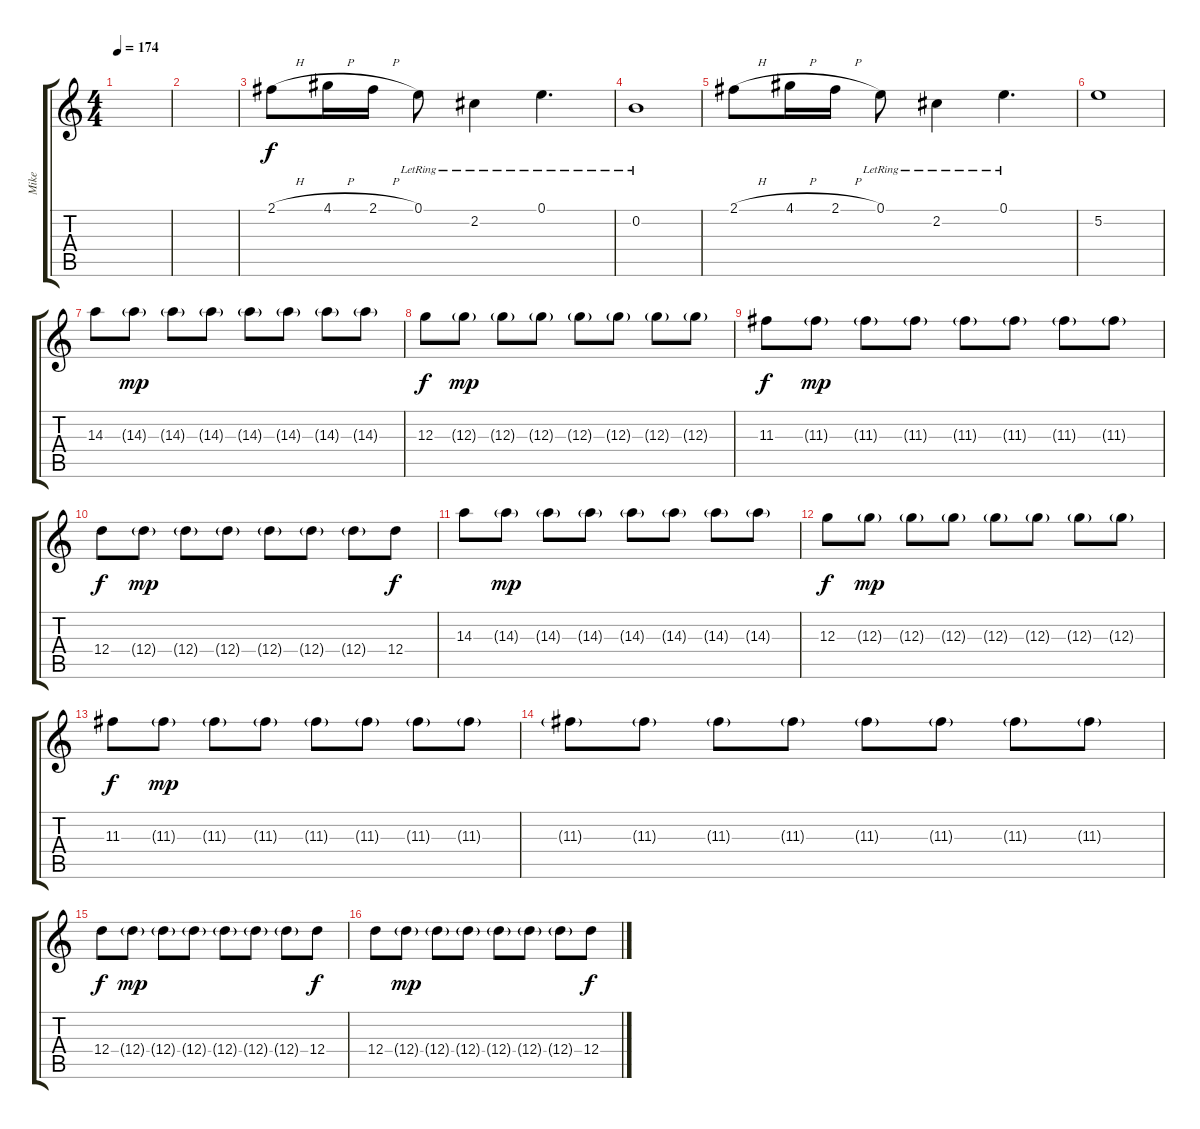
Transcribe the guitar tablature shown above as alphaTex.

\track ("Mike" "Mike") {instrument distortionguitar}
\staff {score tabs}
\tuning (E4 B3 G3 D3 A2 E2) {hide}
\ts (4 4)
\tempo 174
\clef g2
\ks c
|
|
2.1{h}.8 4.1{h}.16 2.1{h}.16 0.1{lr}.8 2.2{lr}.4 0.1{lr}.4{d} |
0.2{lr}.1 |
2.1{h}.8 4.1{h}.16 2.1{h}.16 0.1{lr}.8 2.2{lr}.4 0.1{lr}.4{d} |
5.2.1 |
14.3.8 14.3{g}.8{dy mp} 14.3{g}.8 14.3{g}.8 14.3{g}.8 14.3{g}.8 14.3{g}.8 14.3{g}.8 |
12.3.8{dy f} 12.3{g}.8{dy mp} 12.3{g}.8 12.3{g}.8 12.3{g}.8 12.3{g}.8 12.3{g}.8 12.3{g}.8 |
11.3.8{dy f} 11.3{g}.8{dy mp} 11.3{g}.8 11.3{g}.8 11.3{g}.8 11.3{g}.8 11.3{g}.8 11.3{g}.8 |
12.4.8{dy f} 12.4{g}.8{dy mp} 12.4{g}.8 12.4{g}.8 12.4{g}.8 12.4{g}.8 12.4{g}.8 12.4.8{dy f} |
14.3.8 14.3{g}.8{dy mp} 14.3{g}.8 14.3{g}.8 14.3{g}.8 14.3{g}.8 14.3{g}.8 14.3{g}.8 |
12.3.8{dy f} 12.3{g}.8{dy mp} 12.3{g}.8 12.3{g}.8 12.3{g}.8 12.3{g}.8 12.3{g}.8 12.3{g}.8 |
11.3.8{dy f} 11.3{g}.8{dy mp} 11.3{g}.8 11.3{g}.8 11.3{g}.8 11.3{g}.8 11.3{g}.8 11.3{g}.8 |
11.3{g}.8 11.3{g}.8 11.3{g}.8 11.3{g}.8 11.3{g}.8 11.3{g}.8 11.3{g}.8 11.3{g}.8 |
12.4.8{dy f} 12.4{g}.8{dy mp} 12.4{g}.8 12.4{g}.8 12.4{g}.8 12.4{g}.8 12.4{g}.8 12.4.8{dy f} |
12.4.8 12.4{g}.8{dy mp} 12.4{g}.8 12.4{g}.8 12.4{g}.8 12.4{g}.8 12.4{g}.8 12.4.8{dy f}
